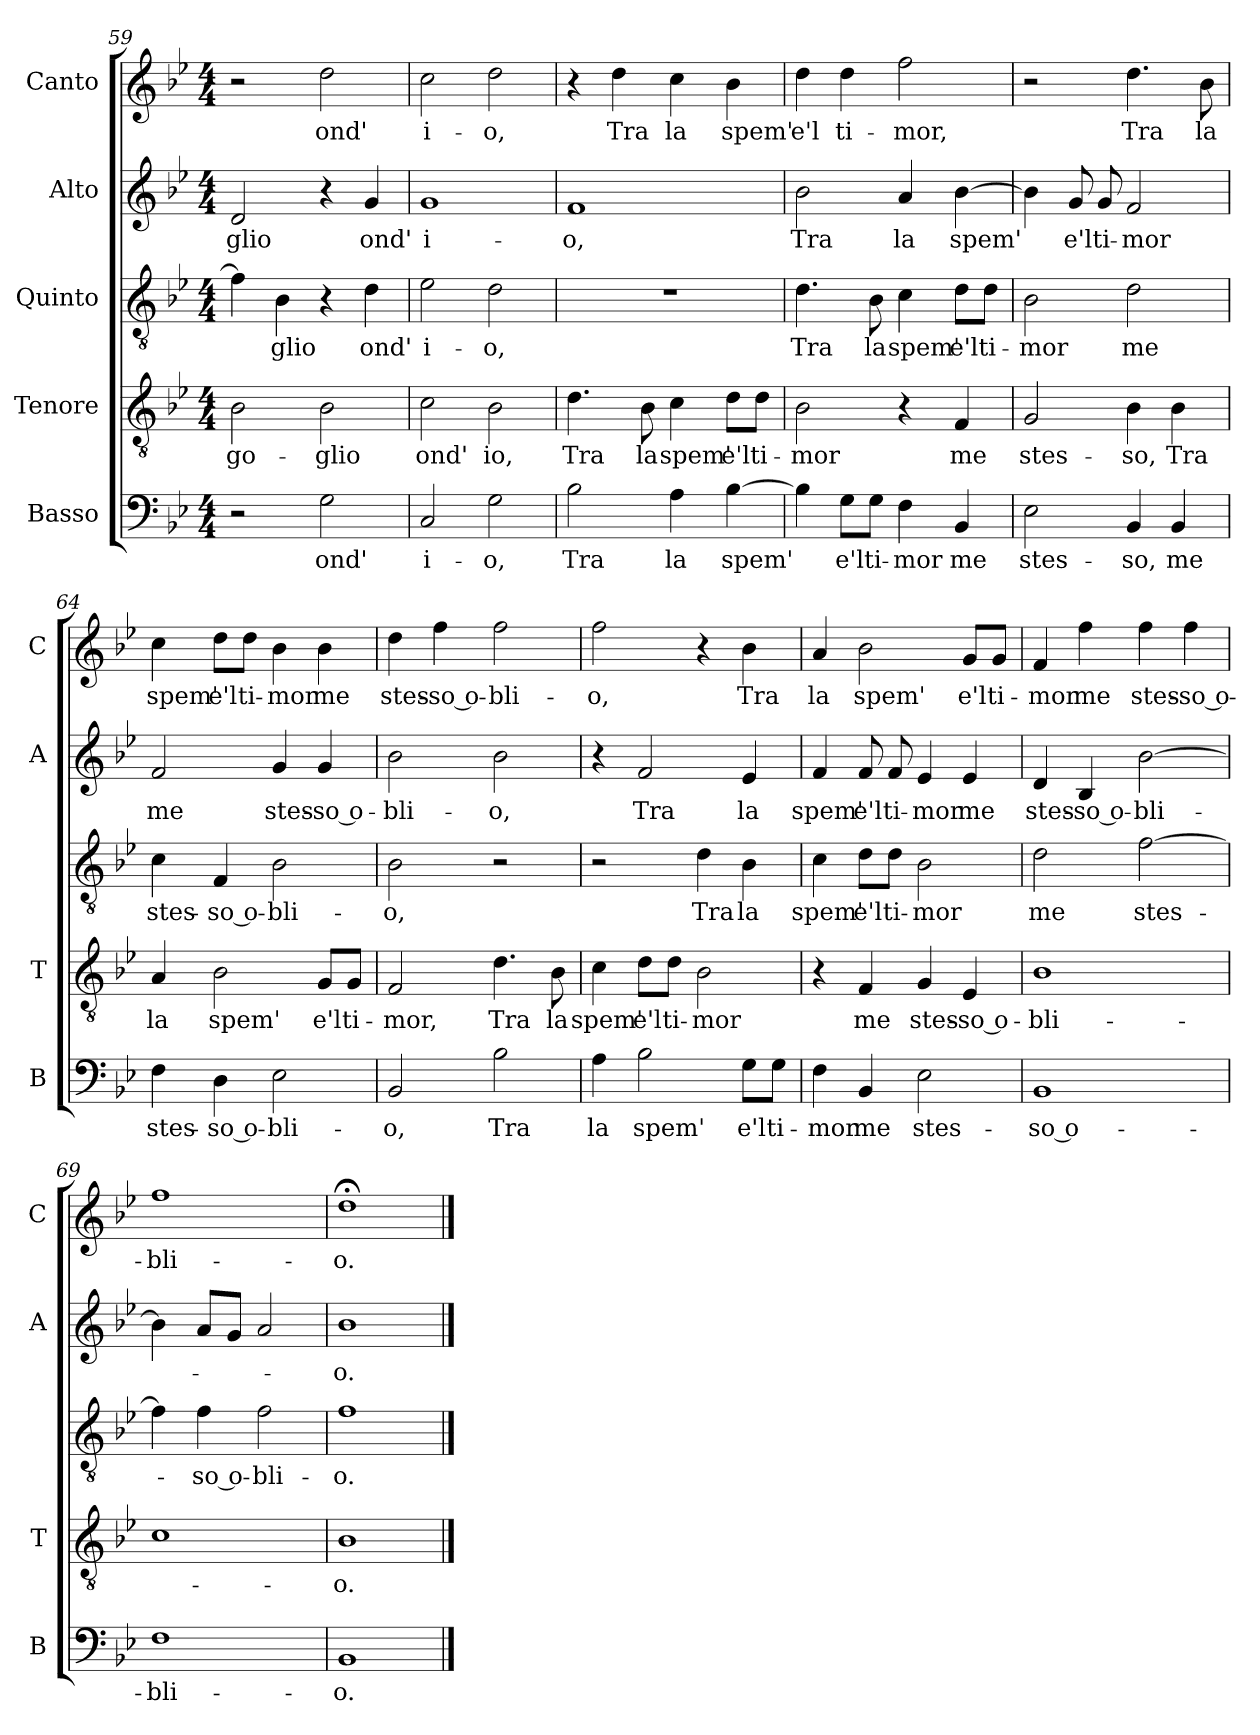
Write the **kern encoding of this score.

**kern	**text	**kern	**text	**kern	**text	**kern	**text	**kern	**text
*part5	*part5	*part4	*part4	*part3	*part3	*part2	*part2	*part1	*part1
*staff5	*staff5	*staff4	*staff4	*staff3	*staff3	*staff2	*staff2	*staff1	*staff1
*I"Basso	*	*I"Tenore	*	*I"Quinto	*	*I"Alto	*	*I"Canto	*
*I'B	*	*I'T	*	*	*	*I'A	*	*I'C	*
!!LO:PB:g=z
*clefF4	*	*clefGv2	*	*clefGv2	*	*clefG2	*	*clefG2	*
*k[b-e-]	*	*k[b-e-]	*	*k[b-e-]	*	*k[b-e-]	*	*k[b-e-]	*
*B-:	*	*B-:	*	*B-:	*	*B-:	*	*B-:	*
*M4/4	*	*M4/4	*	*M4/4	*	*M4/4	*	*M4/4	*
=59	=59	=59	=59	=59	=59	=59	=59	=59	=59
!	!	!	!LO:LY:b	!	!	!	!LO:LY:b	!	!
2r	.	2B-\	-go-	4f\]	.	2d/	-glio	2r	.
!	!	!	!	!	!LO:LY:b	!	!	!	!
.	.	.	.	4B-\	-glio	.	.	.	.
!	!LO:LY:b	!	!LO:LY:b	!	!	!	!	!	!LO:LY:b
2G\	ond'	2B-\	-glio	4r	.	4r	.	2dd\	ond'
!	!	!	!	!	!LO:LY:b	!	!LO:LY:b	!	!
.	.	.	.	4d\	ond'	4g/	ond'	.	.
=60	=60	=60	=60	=60	=60	=60	=60	=60	=60
!	!LO:LY:b	!	!LO:LY:b	!	!LO:LY:b	!	!LO:LY:b	!	!LO:LY:b
2C/	i-	2c\	ond'	2e-\	i-	1g	i-	2cc\	i-
!	!LO:LY:b	!	!LO:LY:b	!	!LO:LY:b	!	!	!	!LO:LY:b
2G\	-o,	2B-\	io,	2d\	-o,	.	.	2dd\	-o,
=61	=61	=61	=61	=61	=61	=61	=61	=61	=61
!	!LO:LY:b	!	!LO:LY:b	!	!	!	!LO:LY:b	!	!
2B-\	Tra	4.d\	Tra	1r	.	1f	-o,	4r	.
!	!	!	!	!	!	!	!	!	!LO:LY:b
.	.	.	.	.	.	.	.	4dd\	Tra
!	!	!	!LO:LY:b	!	!	!	!	!	!
.	.	8B-\	la	.	.	.	.	.	.
!	!LO:LY:b	!	!LO:LY:b	!	!	!	!	!	!LO:LY:b
4A\	la	4c\	spem'	.	.	.	.	4cc\	la
!	!LO:LY:b	!	!LO:LY:b	!	!	!	!	!	!LO:LY:b
[4B-\	spem'	8d\L	e'l	.	.	.	.	4b-\	spem'
!	!	!	!LO:LY:b	!	!	!	!	!	!
.	.	8d\J	ti-	.	.	.	.	.	.
=62	=62	=62	=62	=62	=62	=62	=62	=62	=62
!	!	!	!LO:LY:b	!	!LO:LY:b	!	!LO:LY:b	!	!LO:LY:b
4B-\]	.	2B-\	-mor	4.d\	Tra	2b-\	Tra	4dd\	e'l
!	!LO:LY:b	!	!	!	!	!	!	!	!LO:LY:b
8G\L	e'l	.	.	.	.	.	.	4dd\	ti-
!	!LO:LY:b	!	!	!	!LO:LY:b	!	!	!	!
8G\J	ti-	.	.	8B-\	la	.	.	.	.
!	!LO:LY:b	!	!	!	!LO:LY:b	!	!LO:LY:b	!	!LO:LY:b
4F\	-mor	4r	.	4c\	spem'	4a/	la	2ff\	-mor,
!	!LO:LY:b	!	!LO:LY:b	!	!LO:LY:b	!	!LO:LY:b	!	!
4BB-/	me	4F/	me	8d\L	e'l	[4b-\	spem'	.	.
!	!	!	!	!	!LO:LY:b	!	!	!	!
.	.	.	.	8d\J	ti-	.	.	.	.
=63	=63	=63	=63	=63	=63	=63	=63	=63	=63
!	!LO:LY:b	!	!LO:LY:b	!	!LO:LY:b	!	!	!	!
2E-\	stes-	2G/	stes-	2B-\	-mor	4b-\]	.	2r	.
!	!	!	!	!	!	!	!LO:LY:b	!	!
.	.	.	.	.	.	8g/	e'l	.	.
!	!	!	!	!	!	!	!LO:LY:b	!	!
.	.	.	.	.	.	8g/	ti-	.	.
!	!LO:LY:b	!	!LO:LY:b	!	!LO:LY:b	!	!LO:LY:b	!	!LO:LY:b
4BB-/	-so,	4B-\	-so,	2d\	me	2f/	-mor	4.dd\	Tra
!	!LO:LY:b	!	!LO:LY:b	!	!	!	!	!	!
4BB-/	me	4B-\	Tra	.	.	.	.	.	.
!	!	!	!	!	!	!	!	!	!LO:LY:b
.	.	.	.	.	.	.	.	8b-\	la
=64	=64	=64	=64	=64	=64	=64	=64	=64	=64
!	!LO:LY:b	!	!LO:LY:b	!	!LO:LY:b	!	!LO:LY:b	!	!LO:LY:b
4F\	stes-	4A/	la	4c\	stes-	2f/	me	4cc\	spem'
!	!LO:LY:b	!	!LO:LY:b	!	!LO:LY:b	!	!	!	!LO:LY:b
4D\	-so o-	2B-\	spem'	4F/	-so o-	.	.	8dd\L	e'l
!	!	!	!	!	!	!	!	!	!LO:LY:b
.	.	.	.	.	.	.	.	8dd\J	ti-
!	!LO:LY:b	!	!	!	!LO:LY:b	!	!LO:LY:b	!	!LO:LY:b
2E-\	-bli-	.	.	2B-\	-bli-	4g/	stes-	4b-\	-mor
!	!	!	!LO:LY:b	!	!	!	!LO:LY:b	!	!LO:LY:b
.	.	8G/L	e'l	.	.	4g/	-so o-	4b-\	me
!	!	!	!LO:LY:b	!	!	!	!	!	!
.	.	8G/J	ti-	.	.	.	.	.	.
!!LO:LB:g=z
=65	=65	=65	=65	=65	=65	=65	=65	=65	=65
!	!LO:LY:b	!	!LO:LY:b	!	!LO:LY:b	!	!LO:LY:b	!	!LO:LY:b
2BB-/	-o,	2F/	-mor,	2B-\	-o,	2b-\	-bli-	4dd\	stes-
!	!	!	!	!	!	!	!	!	!LO:LY:b
.	.	.	.	.	.	.	.	4ff\	-so o-
!	!LO:LY:b	!	!LO:LY:b	!	!	!	!LO:LY:b	!	!LO:LY:b
2B-\	Tra	4.d\	Tra	2r	.	2b-\	-o,	2ff\	-bli-
!	!	!	!LO:LY:b	!	!	!	!	!	!
.	.	8B-\	la	.	.	.	.	.	.
=66	=66	=66	=66	=66	=66	=66	=66	=66	=66
!	!LO:LY:b	!	!LO:LY:b	!	!	!	!	!	!LO:LY:b
4A\	la	4c\	spem'	2r	.	4r	.	2ff\	-o,
!	!LO:LY:b	!	!LO:LY:b	!	!	!	!LO:LY:b	!	!
2B-\	spem'	8d\L	e'l	.	.	2f/	Tra	.	.
!	!	!	!LO:LY:b	!	!	!	!	!	!
.	.	8d\J	ti-	.	.	.	.	.	.
!	!	!	!LO:LY:b	!	!LO:LY:b	!	!	!	!
.	.	2B-\	-mor	4d\	Tra	.	.	4r	.
!	!LO:LY:b	!	!	!	!LO:LY:b	!	!LO:LY:b	!	!LO:LY:b
8G\L	e'l	.	.	4B-\	la	4e-/	la	4b-\	Tra
!	!LO:LY:b	!	!	!	!	!	!	!	!
8G\J	ti-	.	.	.	.	.	.	.	.
=67	=67	=67	=67	=67	=67	=67	=67	=67	=67
!	!LO:LY:b	!	!	!	!LO:LY:b	!	!LO:LY:b	!	!LO:LY:b
4F\	-mor	4r	.	4c\	spem'	4f/	spem'	4a/	la
!	!LO:LY:b	!	!LO:LY:b	!	!LO:LY:b	!	!LO:LY:b	!	!LO:LY:b
4BB-/	me	4F/	me	8d\L	e'l	8f/	e'l	2b-\	spem'
!	!	!	!	!	!LO:LY:b	!	!LO:LY:b	!	!
.	.	.	.	8d\J	ti-	8f/	ti-	.	.
!	!LO:LY:b	!	!LO:LY:b	!	!LO:LY:b	!	!LO:LY:b	!	!
2E-\	stes-	4G/	stes-	2B-\	-mor	4e-/	-mor	.	.
!	!	!	!LO:LY:b	!	!	!	!LO:LY:b	!	!LO:LY:b
.	.	4E-/	-so o-	.	.	4e-/	me	8g/L	e'l
!	!	!	!	!	!	!	!	!	!LO:LY:b
.	.	.	.	.	.	.	.	8g/J	ti-
=68	=68	=68	=68	=68	=68	=68	=68	=68	=68
!	!LO:LY:b	!	!LO:LY:b	!	!LO:LY:b	!	!LO:LY:b	!	!LO:LY:b
1BB-	-so o-	1B-	-bli-	2d\	me	4d/	stes-	4f/	-mor
!	!	!	!	!	!	!	!LO:LY:b	!	!LO:LY:b
.	.	.	.	.	.	4B-/	-so o-	4ff\	me
!	!	!	!	!	!LO:LY:b	!	!LO:LY:b	!	!LO:LY:b
.	.	.	.	[2f\	stes-	[2b-\	-bli-	4ff\	stes-
!	!	!	!	!	!	!	!	!	!LO:LY:b
.	.	.	.	.	.	.	.	4ff\	-so o-
=69	=69	=69	=69	=69	=69	=69	=69	=69	=69
!	!LO:LY:b	!	!	!	!	!	!	!	!LO:LY:b
1F	-bli-	1c	.	4f\]	.	4b-\]	.	1ff	-bli-
!	!	!	!	!	!LO:LY:b	!	!	!	!
.	.	.	.	4f\	-so o-	8a/L	.	.	.
.	.	.	.	.	.	8g/J	.	.	.
!	!	!	!	!	!LO:LY:b	!	!	!	!
.	.	.	.	2f\	-bli-	2a/	.	.	.
=70	=70	=70	=70	=70	=70	=70	=70	=70	=70
!	!LO:LY:b	!	!LO:LY:b	!	!LO:LY:b	!	!LO:LY:b	!	!LO:LY:b
1BB-	-o.	1B-	-o.	1f	-o.	1b-	-o.	1dd;<	-o.
==	==	==	==	==	==	==	==	==	==
*-	*-	*-	*-	*-	*-	*-	*-	*-	*-
